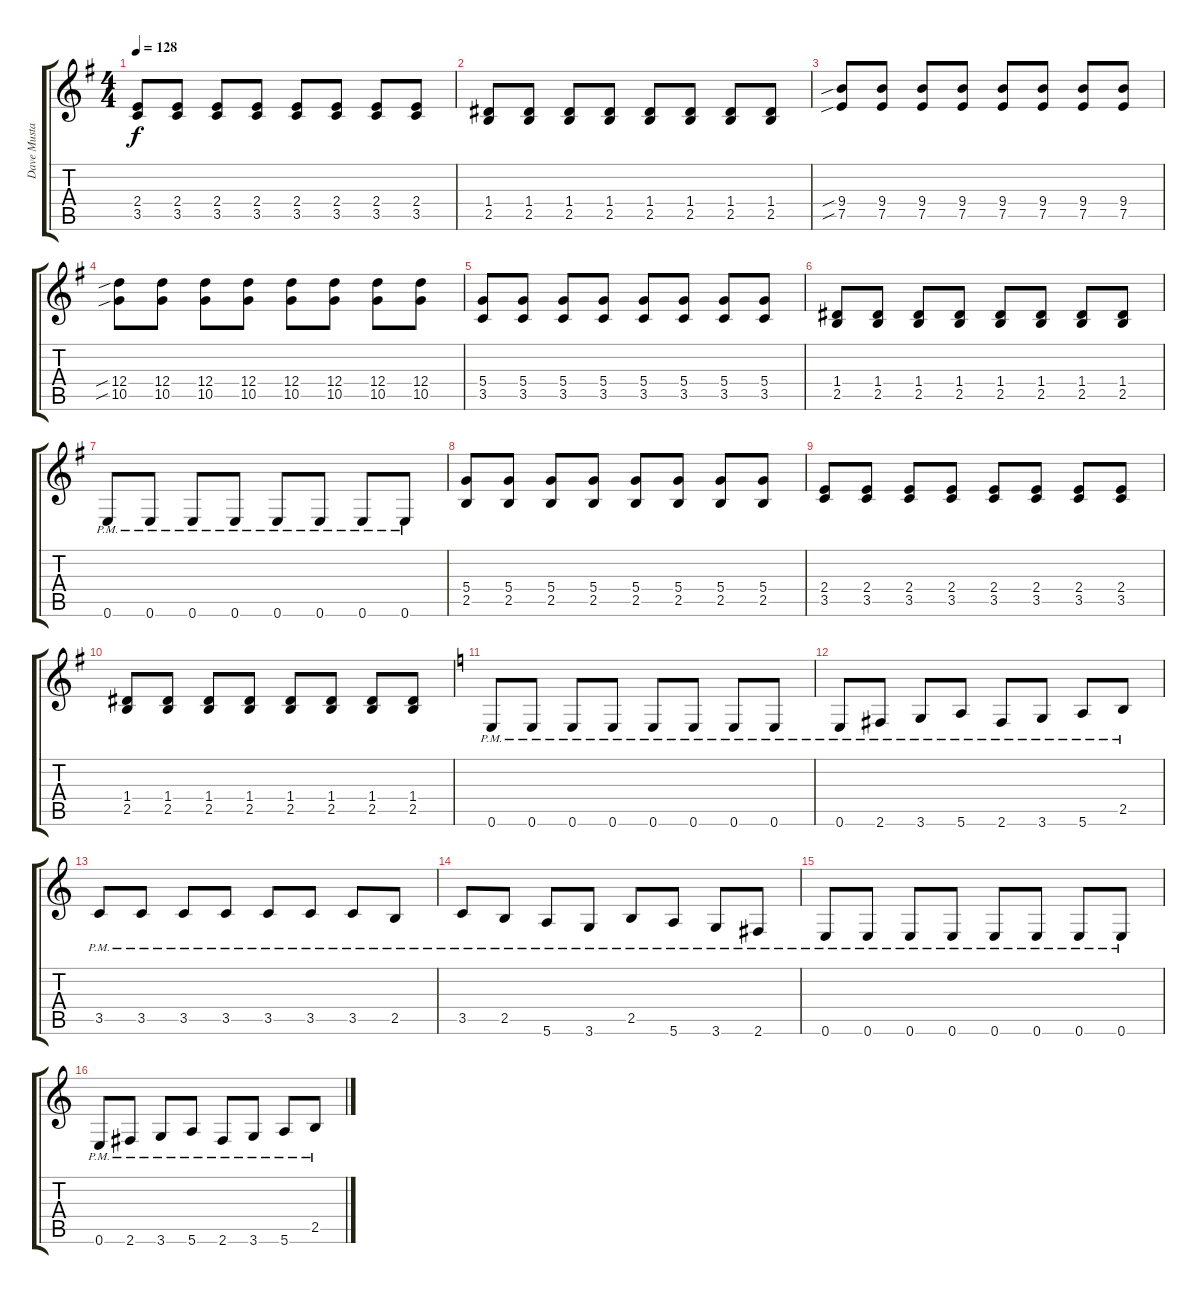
\track ("Dave Mustaine" "Dave Musta") {instrument distortionguitar}
\staff {score tabs}
\tuning (E4 B3 G3 D3 A2 E2) {hide}
\ts (4 4)
\tempo 128
\clef g2
\ks g
(2.4 3.5).8{dy f} (2.4 3.5).8 (2.4 3.5).8 (2.4 3.5).8 (2.4 3.5).8 (2.4 3.5).8 (2.4 3.5).8 (2.4 3.5).8 |
(1.4 2.5).8 (1.4 2.5).8 (1.4 2.5).8 (1.4 2.5).8 (1.4 2.5).8 (1.4 2.5).8 (1.4 2.5).8 (1.4 2.5).8 |
(9.4{sib} 7.5{sib}).8 (9.4 7.5).8 (9.4 7.5).8 (9.4 7.5).8 (9.4 7.5).8 (9.4 7.5).8 (9.4 7.5).8 (9.4 7.5).8 |
(12.4{sib} 10.5{sib}).8 (12.4 10.5).8 (12.4 10.5).8 (12.4 10.5).8 (12.4 10.5).8 (12.4 10.5).8 (12.4 10.5).8 (12.4 10.5).8 |
(5.4 3.5).8 (5.4 3.5).8 (5.4 3.5).8 (5.4 3.5).8 (5.4 3.5).8 (5.4 3.5).8 (5.4 3.5).8 (5.4 3.5).8 |
(1.4 2.5).8 (1.4 2.5).8 (1.4 2.5).8 (1.4 2.5).8 (1.4 2.5).8 (1.4 2.5).8 (1.4 2.5).8 (1.4 2.5).8 |
0.6{pm}.8 0.6{pm}.8 0.6{pm}.8 0.6{pm}.8 0.6{pm}.8 0.6{pm}.8 0.6{pm}.8 0.6{pm}.8 |
(5.4 2.5).8 (5.4 2.5).8 (5.4 2.5).8 (5.4 2.5).8 (5.4 2.5).8 (5.4 2.5).8 (5.4 2.5).8 (5.4 2.5).8 |
(2.4 3.5).8 (2.4 3.5).8 (2.4 3.5).8 (2.4 3.5).8 (2.4 3.5).8 (2.4 3.5).8 (2.4 3.5).8 (2.4 3.5).8 |
(1.4 2.5).8 (1.4 2.5).8 (1.4 2.5).8 (1.4 2.5).8 (1.4 2.5).8 (1.4 2.5).8 (1.4 2.5).8 (1.4 2.5).8 |
\ks c
0.6{pm}.8 0.6{pm}.8 0.6{pm}.8 0.6{pm}.8 0.6{pm}.8 0.6{pm}.8 0.6{pm}.8 0.6{pm}.8 |
0.6{pm}.8 2.6{pm}.8 3.6{pm}.8 5.6{pm}.8 2.6{pm}.8 3.6{pm}.8 5.6{pm}.8 2.5{pm}.8 |
3.5{pm}.8 3.5{pm}.8 3.5{pm}.8 3.5{pm}.8 3.5{pm}.8 3.5{pm}.8 3.5{pm}.8 2.5{pm}.8 |
3.5{pm}.8 2.5{pm}.8 5.6{pm}.8 3.6{pm}.8 2.5{pm}.8 5.6{pm}.8 3.6{pm}.8 2.6{pm}.8 |
0.6{pm}.8 0.6{pm}.8 0.6{pm}.8 0.6{pm}.8 0.6{pm}.8 0.6{pm}.8 0.6{pm}.8 0.6{pm}.8 |
0.6{pm}.8 2.6{pm}.8 3.6{pm}.8 5.6{pm}.8 2.6{pm}.8 3.6{pm}.8 5.6{pm}.8 2.5{pm}.8
